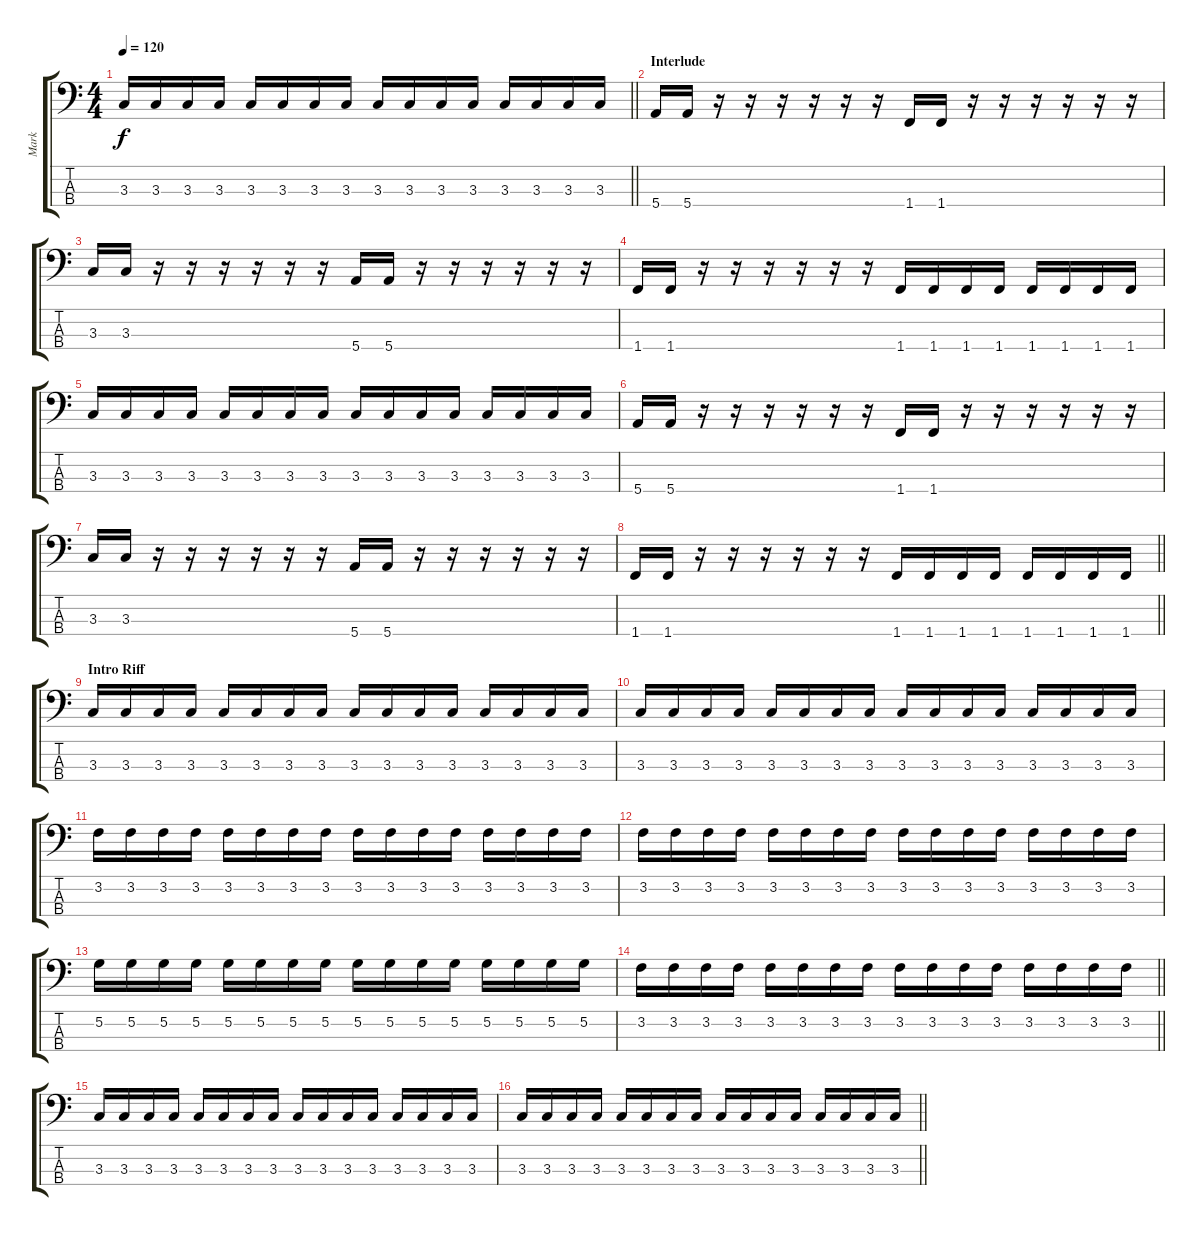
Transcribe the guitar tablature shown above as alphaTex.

\track ("Mark" "Mark") {instrument electricbasspick}
\staff {score tabs}
\tuning (G2 D2 A1 E1) {hide}
\ts (4 4)
\tempo 120
\clef f4
\barLineRight lightlight
\ks c
3.3.16{dy f} 3.3.16 3.3.16 3.3.16 3.3.16 3.3.16 3.3.16 3.3.16 3.3.16 3.3.16 3.3.16 3.3.16 3.3.16 3.3.16 3.3.16 3.3.16 |
\section ("" "Interlude")
5.4.16 5.4.16 r.16 r.16 r.16 r.16 r.16 r.16 1.4.16 1.4.16 r.16 r.16 r.16 r.16 r.16 r.16 |
3.3.16 3.3.16 r.16 r.16 r.16 r.16 r.16 r.16 5.4.16 5.4.16 r.16 r.16 r.16 r.16 r.16 r.16 |
1.4.16 1.4.16 r.16 r.16 r.16 r.16 r.16 r.16 1.4.16 1.4.16 1.4.16 1.4.16 1.4.16 1.4.16 1.4.16 1.4.16 |
3.3.16 3.3.16 3.3.16 3.3.16 3.3.16 3.3.16 3.3.16 3.3.16 3.3.16 3.3.16 3.3.16 3.3.16 3.3.16 3.3.16 3.3.16 3.3.16 |
5.4.16 5.4.16 r.16 r.16 r.16 r.16 r.16 r.16 1.4.16 1.4.16 r.16 r.16 r.16 r.16 r.16 r.16 |
3.3.16 3.3.16 r.16 r.16 r.16 r.16 r.16 r.16 5.4.16 5.4.16 r.16 r.16 r.16 r.16 r.16 r.16 |
\barLineRight lightlight
1.4.16 1.4.16 r.16 r.16 r.16 r.16 r.16 r.16 1.4.16 1.4.16 1.4.16 1.4.16 1.4.16 1.4.16 1.4.16 1.4.16 |
\section ("" "Intro Riff")
3.3.16 3.3.16 3.3.16 3.3.16 3.3.16 3.3.16 3.3.16 3.3.16 3.3.16 3.3.16 3.3.16 3.3.16 3.3.16 3.3.16 3.3.16 3.3.16 |
3.3.16 3.3.16 3.3.16 3.3.16 3.3.16 3.3.16 3.3.16 3.3.16 3.3.16 3.3.16 3.3.16 3.3.16 3.3.16 3.3.16 3.3.16 3.3.16 |
3.2.16 3.2.16 3.2.16 3.2.16 3.2.16 3.2.16 3.2.16 3.2.16 3.2.16 3.2.16 3.2.16 3.2.16 3.2.16 3.2.16 3.2.16 3.2.16 |
3.2.16 3.2.16 3.2.16 3.2.16 3.2.16 3.2.16 3.2.16 3.2.16 3.2.16 3.2.16 3.2.16 3.2.16 3.2.16 3.2.16 3.2.16 3.2.16 |
5.2.16 5.2.16 5.2.16 5.2.16 5.2.16 5.2.16 5.2.16 5.2.16 5.2.16 5.2.16 5.2.16 5.2.16 5.2.16 5.2.16 5.2.16 5.2.16 |
\barLineRight lightlight
3.2.16 3.2.16 3.2.16 3.2.16 3.2.16 3.2.16 3.2.16 3.2.16 3.2.16 3.2.16 3.2.16 3.2.16 3.2.16 3.2.16 3.2.16 3.2.16 |
3.3.16 3.3.16 3.3.16 3.3.16 3.3.16 3.3.16 3.3.16 3.3.16 3.3.16 3.3.16 3.3.16 3.3.16 3.3.16 3.3.16 3.3.16 3.3.16 |
\barLineRight lightlight
3.3.16 3.3.16 3.3.16 3.3.16 3.3.16 3.3.16 3.3.16 3.3.16 3.3.16 3.3.16 3.3.16 3.3.16 3.3.16 3.3.16 3.3.16 3.3.16
